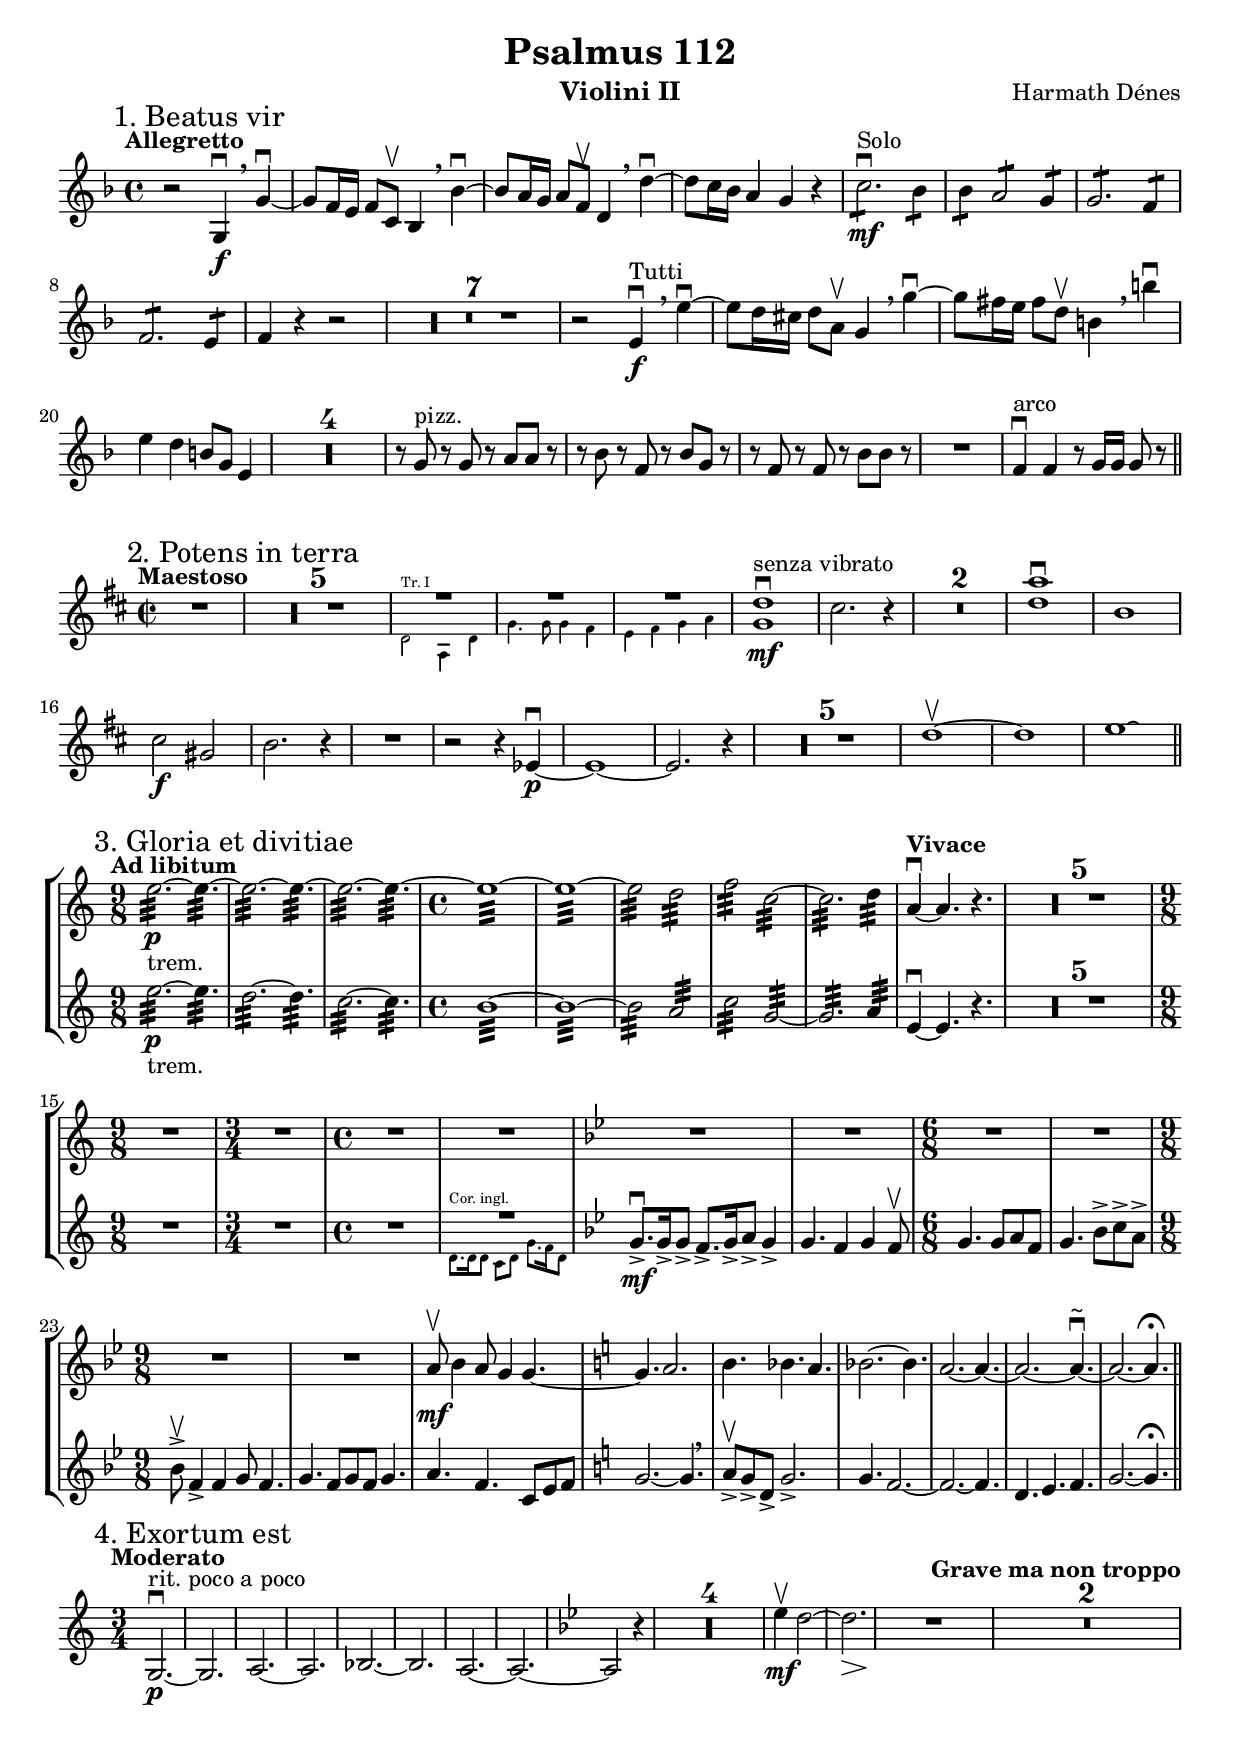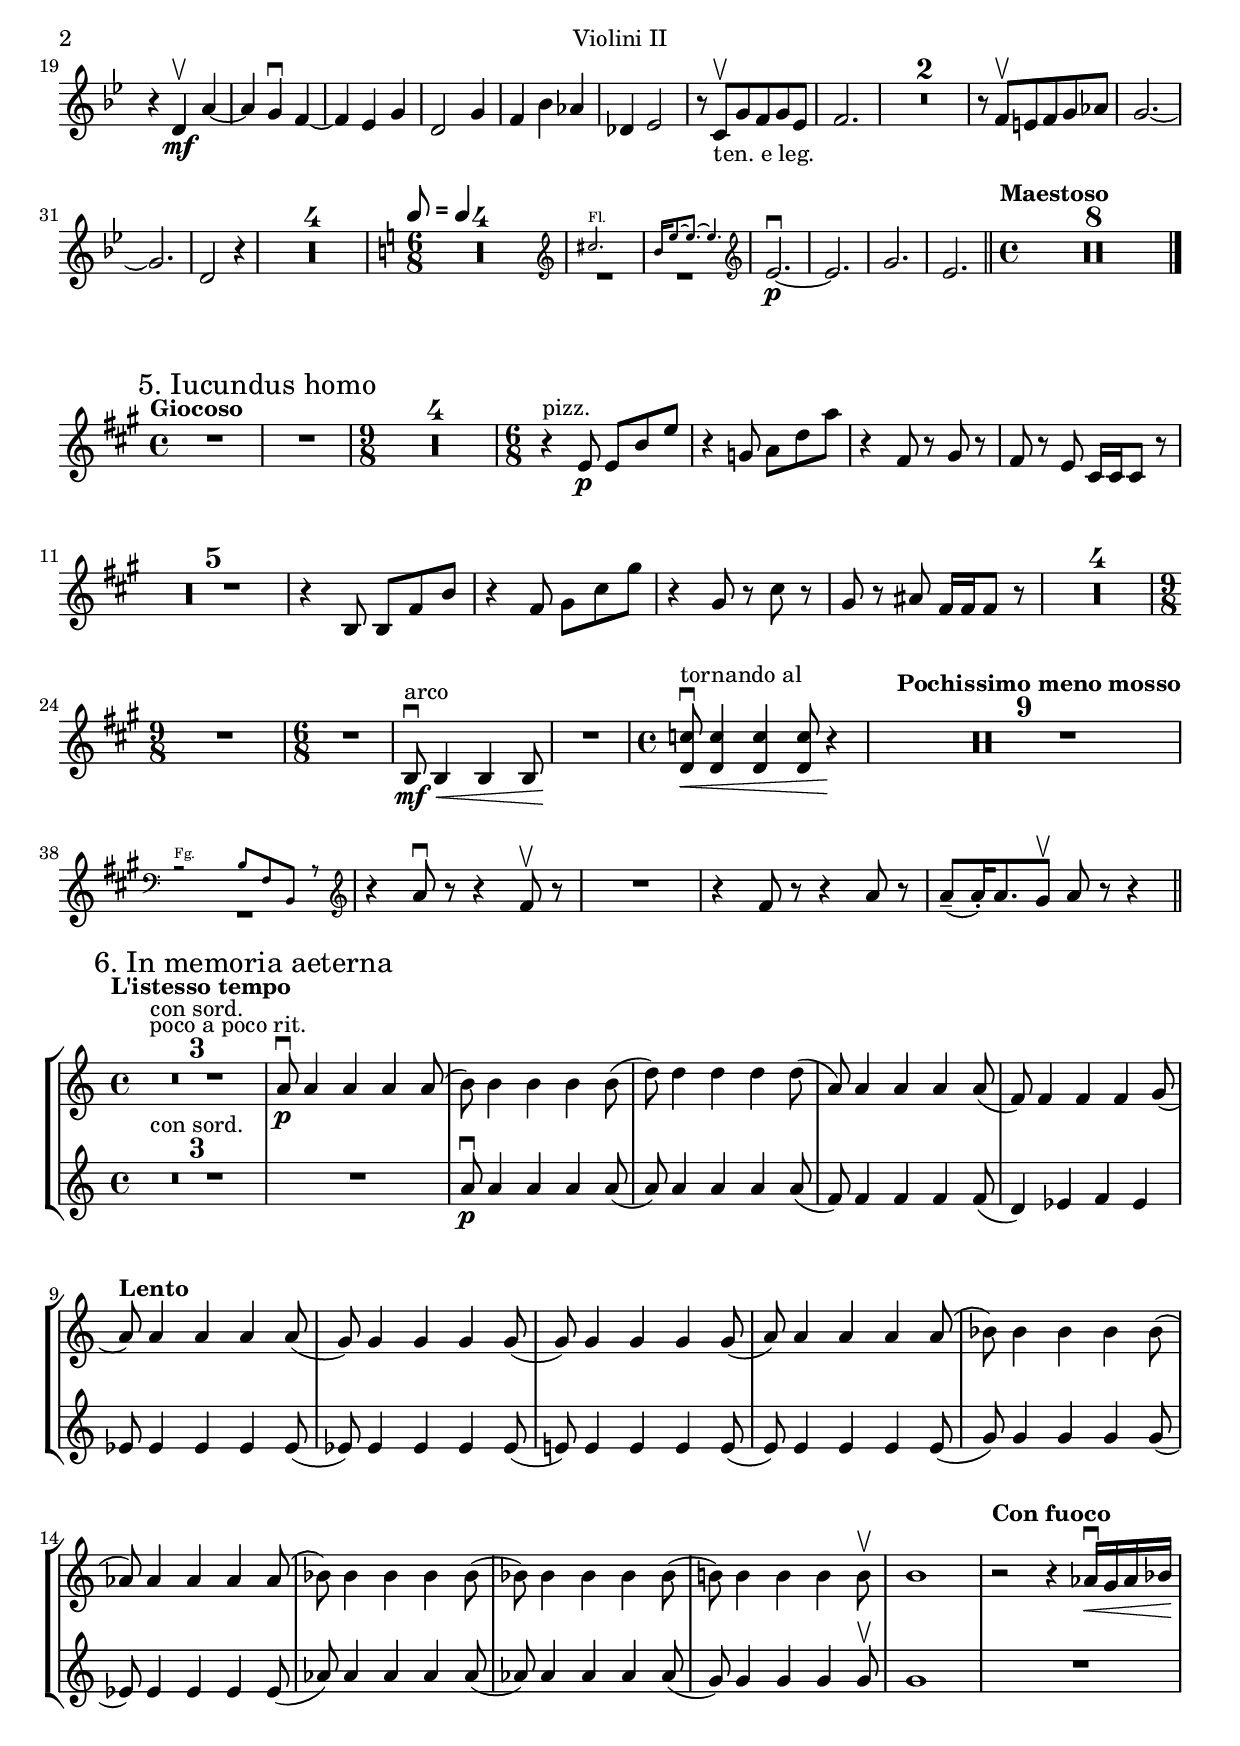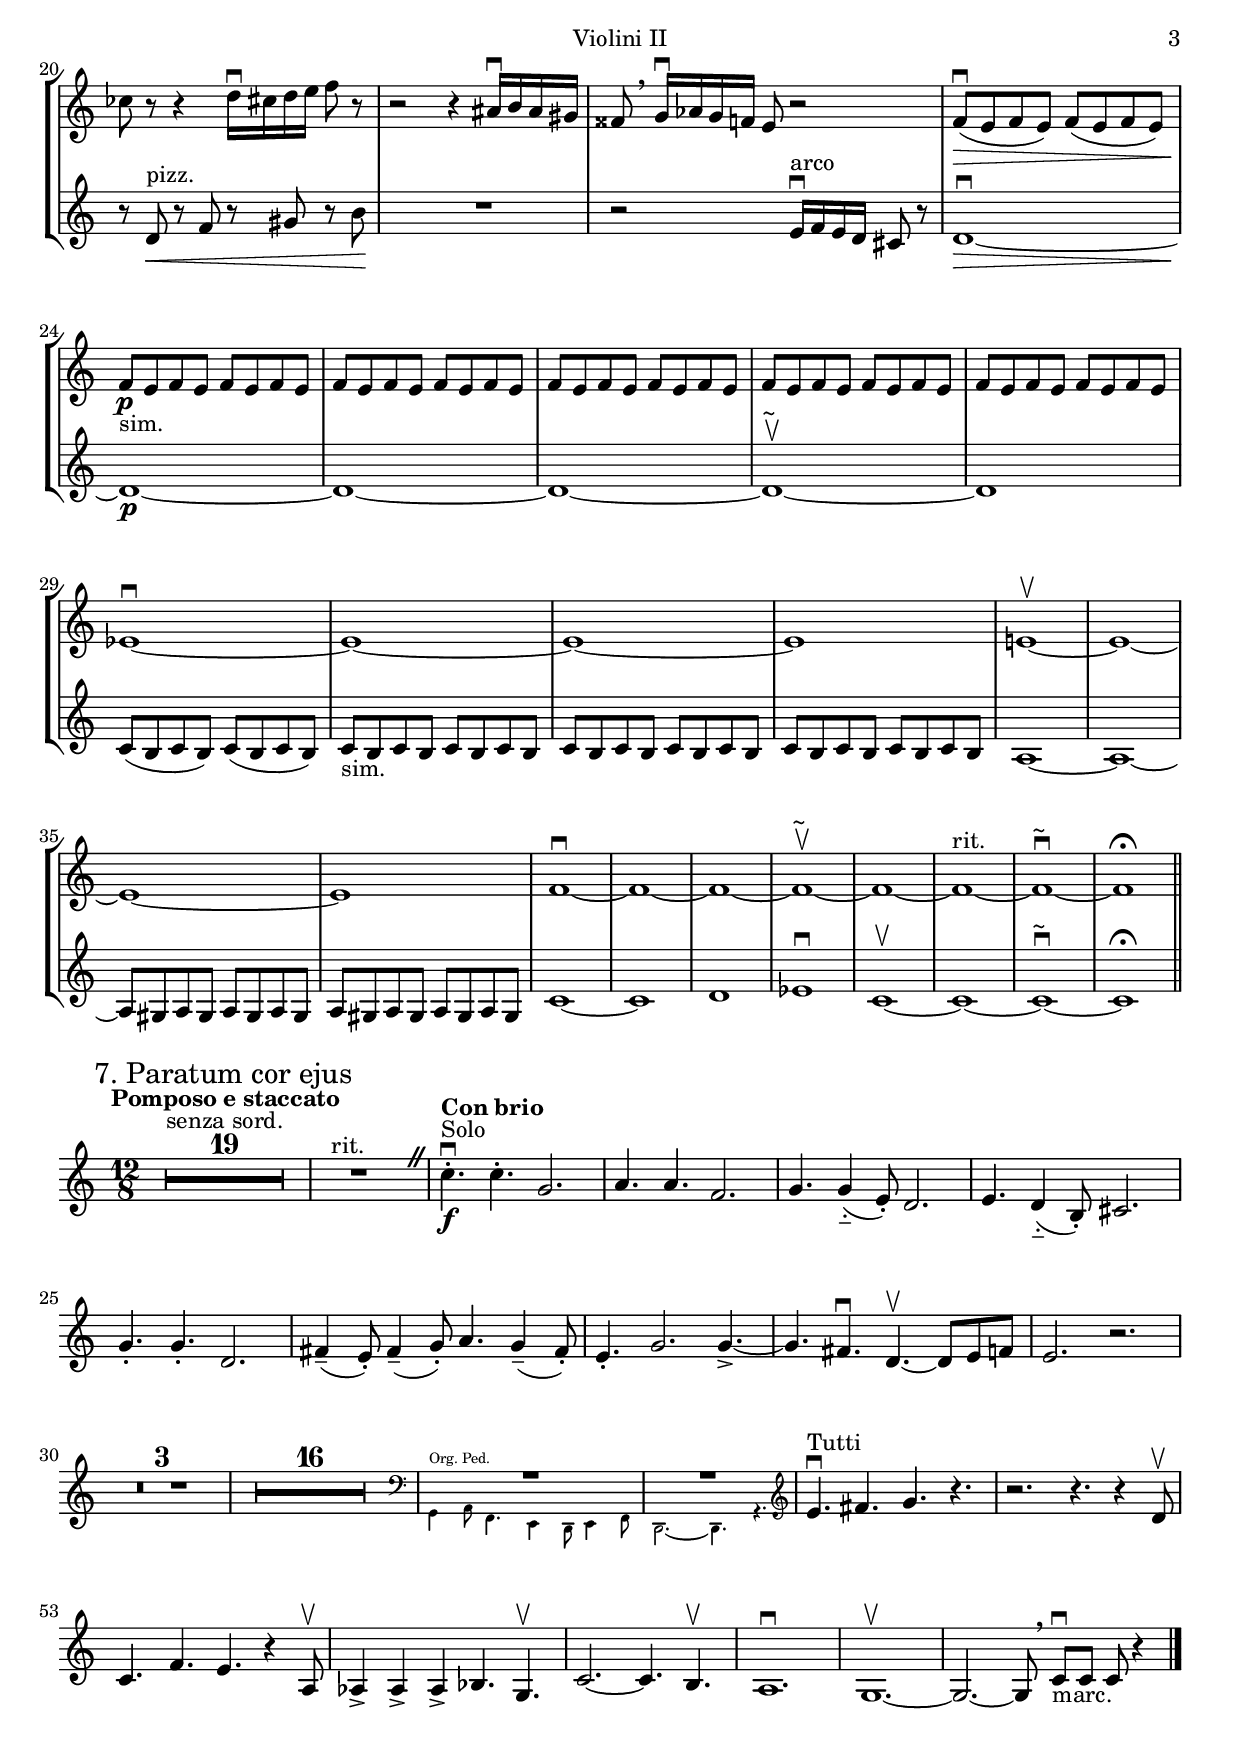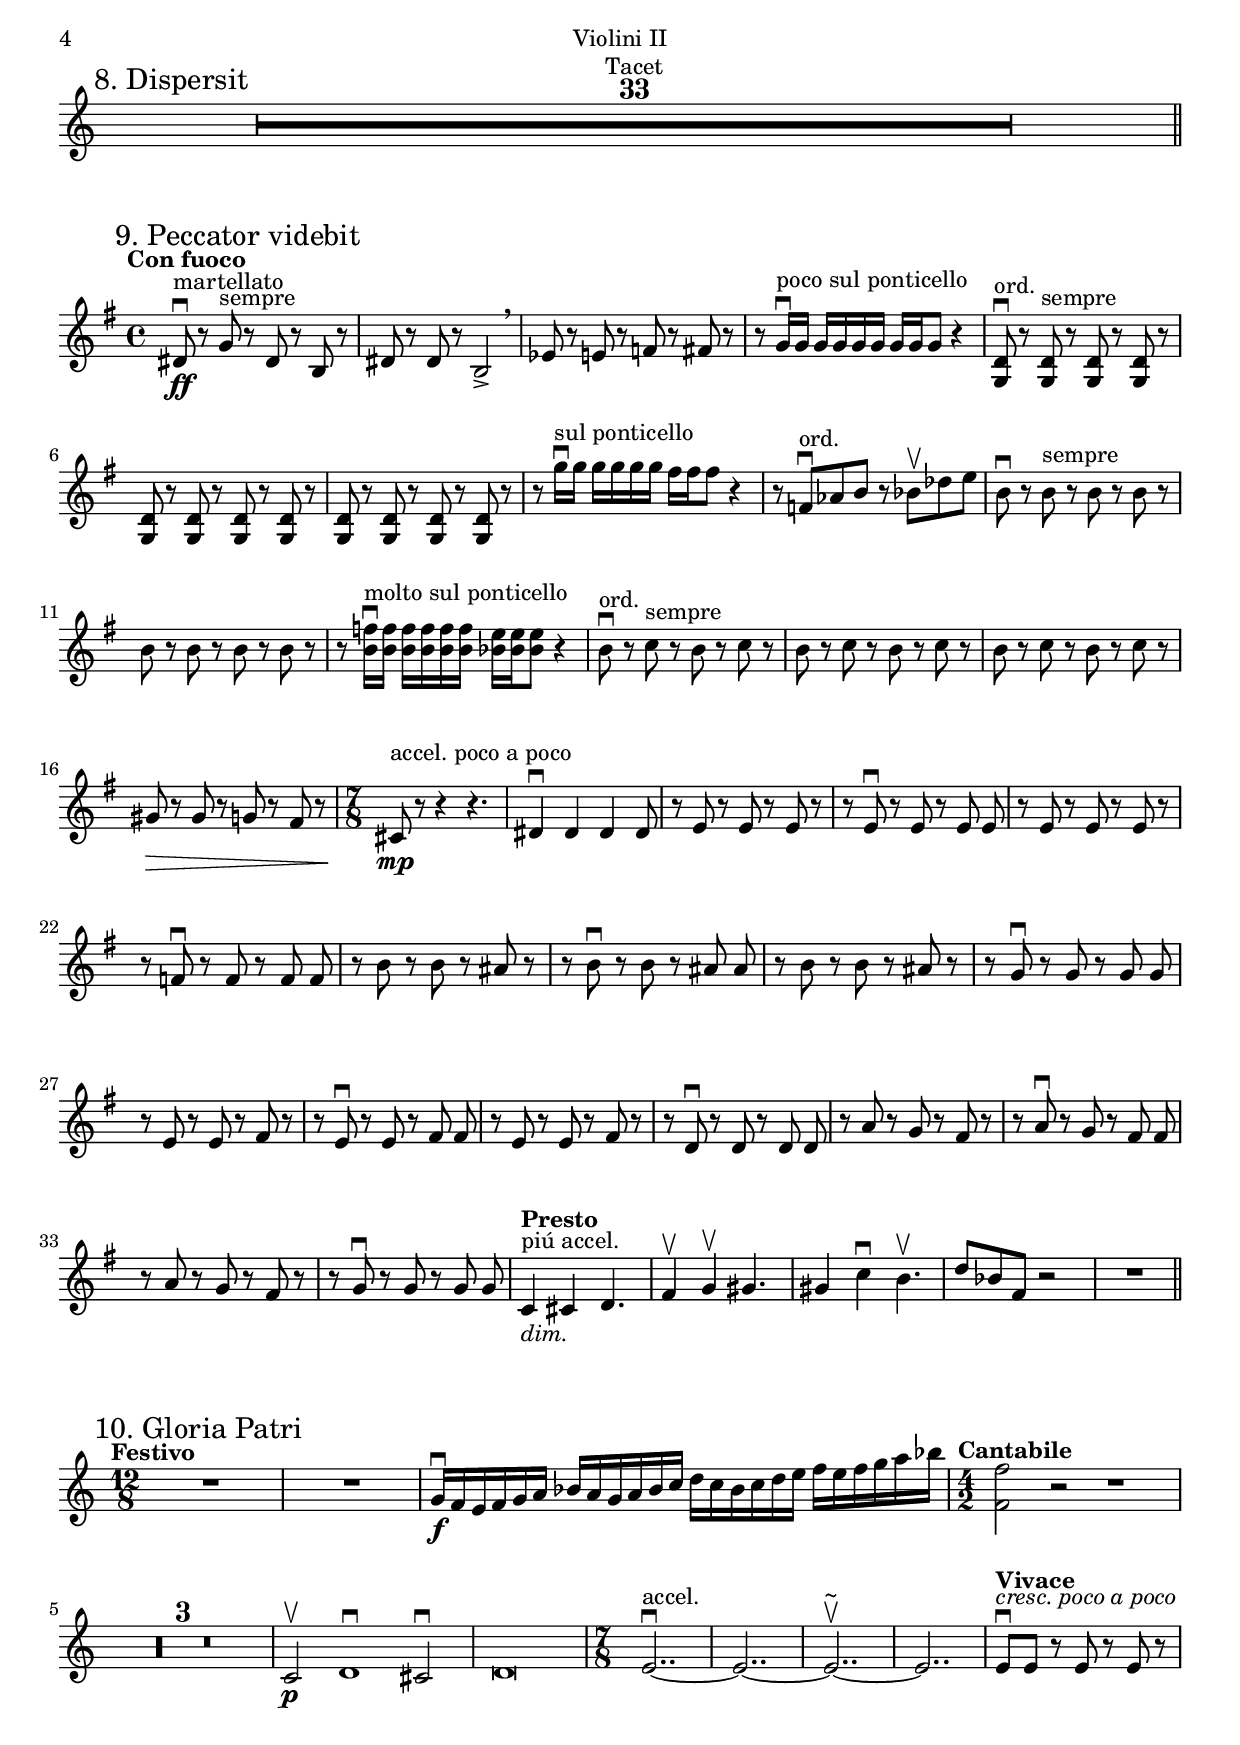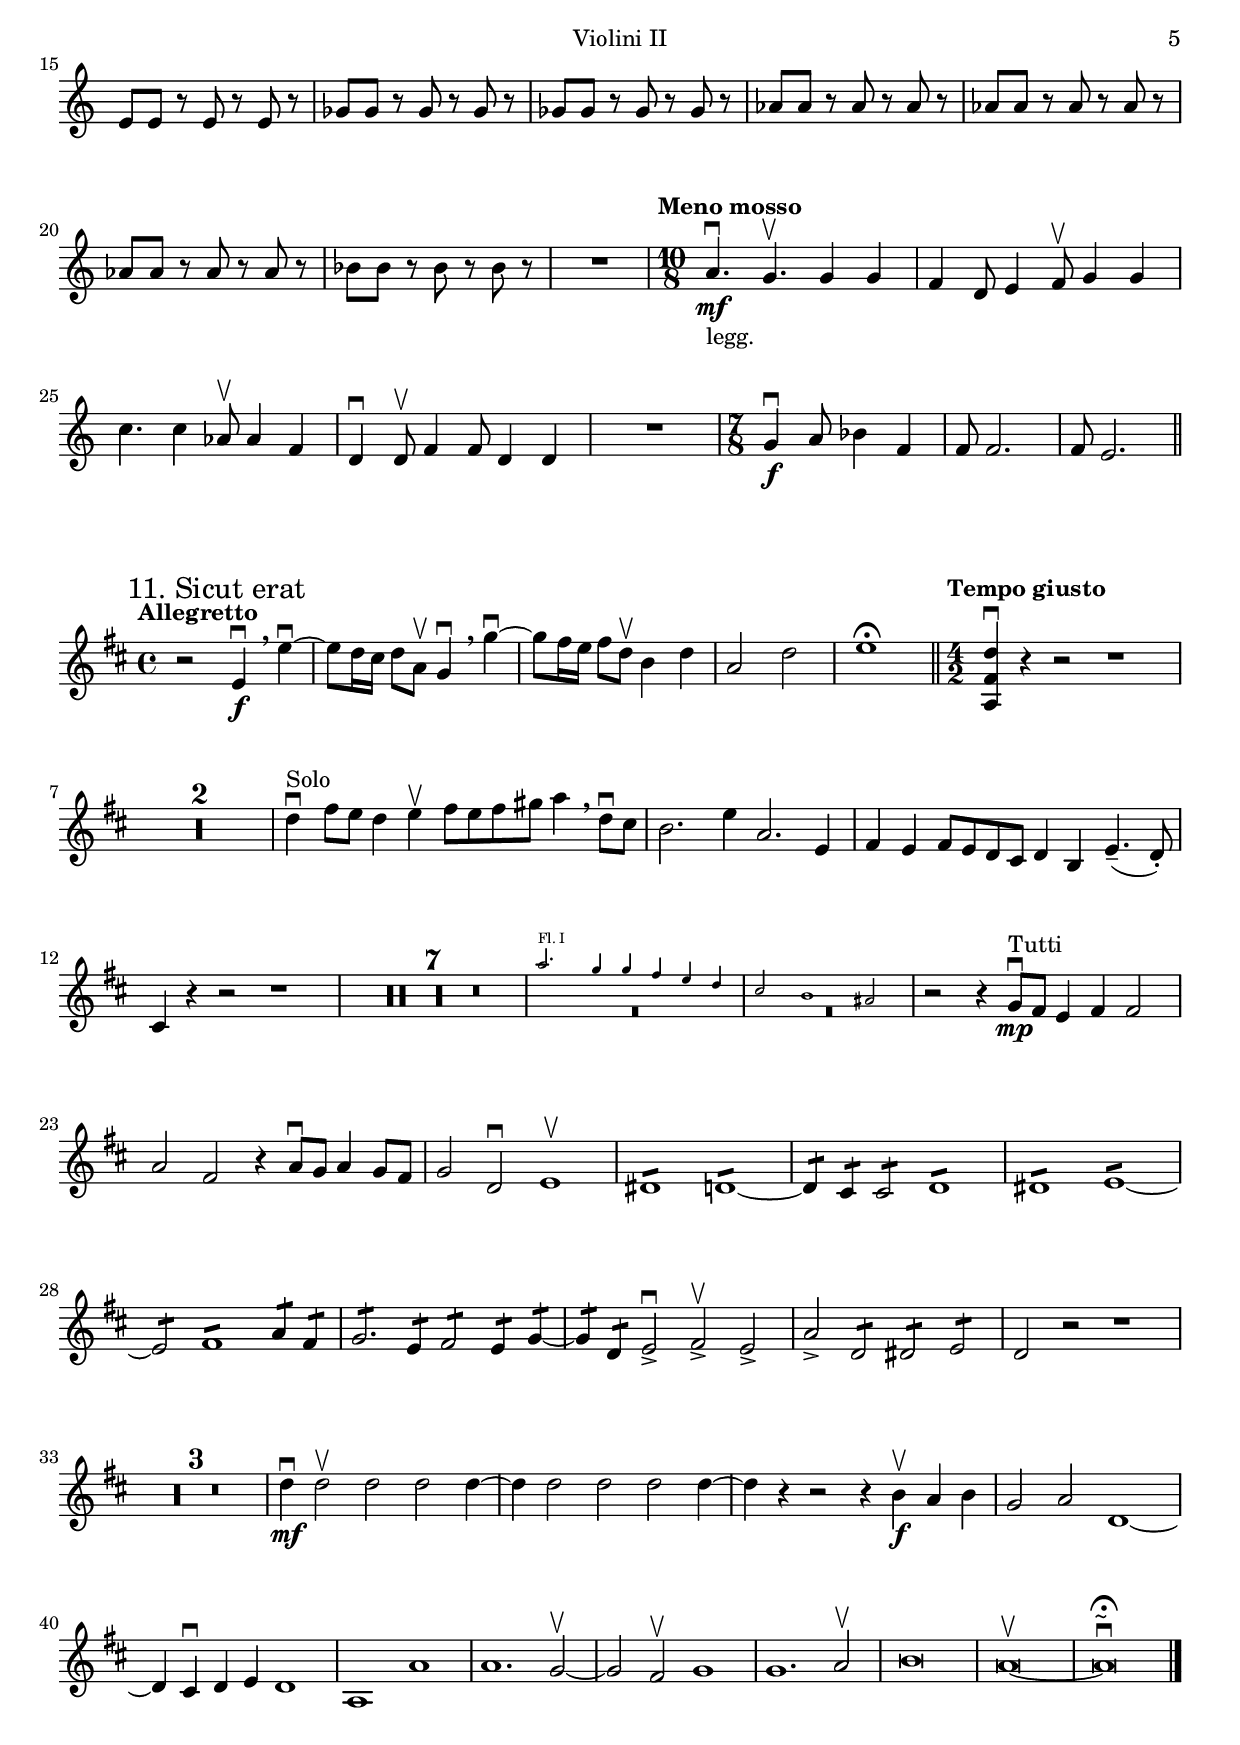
\include "Common.ily"

\header {
	instrument = "Violini II"
}

\paper {
	page-breaking = #ly:page-turn-breaking
}

\score {
	\new Staff \with { \consists "Page_turn_engraver" } <<
		\removeWithTag #'score \AGlobal
		\AVioliniII
	>>	
}
\score {
	\new Staff \with { \consists "Page_turn_engraver" } <<
		\removeWithTag #'score \BGlobal
		\BVioliniII
	>>	
}
\score {
	\new StaffGroup \with { \consists "Page_turn_engraver" } <<
		\new Staff <<
			\removeWithTag #'score \CGlobal
			\CVioliniII
		>>
		\new Staff \CVioliniIII
	>>
}
\score {
	\new Staff \with { \consists "Page_turn_engraver" } <<
		\removeWithTag #'score \DGlobal
		\DVioliniII
	>>	
}
\score {
	\new Staff \with { \consists "Page_turn_engraver" } <<
		\removeWithTag #'score \EGlobal
		\EVioliniII
	>>	
}
\score {
	\new StaffGroup \with { \consists "Page_turn_engraver" } <<
		\new Staff <<
			\removeWithTag #'score \FGlobal
			\FVioliniII
		>>
		\new Staff \FVioliniIII
	>>
}
\score {
	\new Staff \with { \consists "Page_turn_engraver" } <<
		\removeWithTag #'score \GGlobal
		\GVioliniII
	>>	
}
\score {
	\new Staff \with { \consists "Page_turn_engraver" } <<
		\HHeader
		\HTacet
	>>	
}
\score {
	\new Staff \with { \consists "Page_turn_engraver" } <<
		\removeWithTag #'score \IGlobal
		\IVioliniII
	>>	
}
\score {
	\new Staff \with { \consists "Page_turn_engraver" } <<
		\removeWithTag #'score \JGlobal
		\JVioliniII
	>>	
}
\score {
	\new Staff \with { \consists "Page_turn_engraver" } <<
		\removeWithTag #'score \KGlobal
		\KVioliniII
	>>	
}